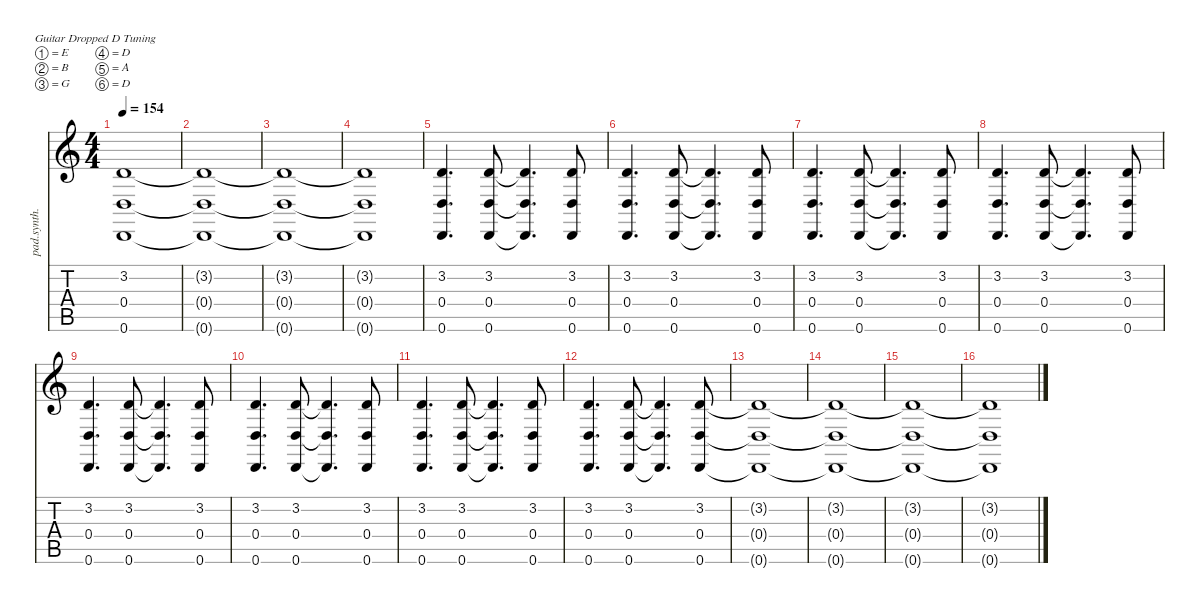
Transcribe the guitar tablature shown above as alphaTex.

\defaultSystemsLayout 4
\hideDynamics
\bracketExtendMode nobrackets
\otherSystemsTrackNameOrientation horizontal
\track ("Sweep 2" "pad.synth.") {instrument pad8sweep}
\staff {score tabs}
\tuning (E4 B3 G3 D3 A2 D2)
\ts (4 4)
\beaming (8 2 2 2 2)
\tempo 154
\clef g2
\ks c
(3.2 0.4 0.6).1{dy f instrument pad8sweep beam Up} |
(3.2{t} 0.4{t} 0.6{t}).1{beam Up} |
(3.2{t} 0.4{t} 0.6{t}).1{beam Up} |
(3.2{t} 0.4{t} 0.6{t}).1{beam Up} |
(3.2 0.4 0.6).4{d beam Up} (3.2 0.4 0.6).8{beam Up} (3.2{t} 0.4{t} 0.6{t}).4{d beam Up} (3.2 0.4 0.6).8{beam Up} |
(3.2 0.4 0.6).4{d beam Up} (3.2 0.4 0.6).8{beam Up} (3.2{t} 0.4{t} 0.6{t}).4{d beam Up} (3.2 0.4 0.6).8{beam Up} |
(3.2 0.4 0.6).4{d beam Up} (3.2 0.4 0.6).8{beam Up} (3.2{t} 0.4{t} 0.6{t}).4{d beam Up} (3.2 0.4 0.6).8{beam Up} |
(3.2 0.4 0.6).4{d beam Up} (3.2 0.4 0.6).8{beam Up} (3.2{t} 0.4{t} 0.6{t}).4{d beam Up} (3.2 0.4 0.6).8{beam Up} |
(3.2 0.4 0.6).4{d beam Up} (3.2 0.4 0.6).8{beam Up} (3.2{t} 0.4{t} 0.6{t}).4{d beam Up} (3.2 0.4 0.6).8{beam Up} |
(3.2 0.4 0.6).4{d beam Up} (3.2 0.4 0.6).8{beam Up} (3.2{t} 0.4{t} 0.6{t}).4{d beam Up} (3.2 0.4 0.6).8{beam Up} |
(3.2 0.4 0.6).4{d beam Up} (3.2 0.4 0.6).8{beam Up} (3.2{t} 0.4{t} 0.6{t}).4{d beam Up} (3.2 0.4 0.6).8{beam Up} |
(3.2 0.4 0.6).4{d beam Up} (3.2 0.4 0.6).8{beam Up} (3.2{t} 0.4{t} 0.6{t}).4{d beam Up} (3.2 0.4 0.6).8{beam Up} |
(3.2{t} 0.4{t} 0.6{t}).1{beam Up} |
(3.2{t} 0.4{t} 0.6{t}).1{beam Up} |
(3.2{t} 0.4{t} 0.6{t}).1{beam Up} |
(3.2{t} 0.4{t} 0.6{t}).1{beam Up}
